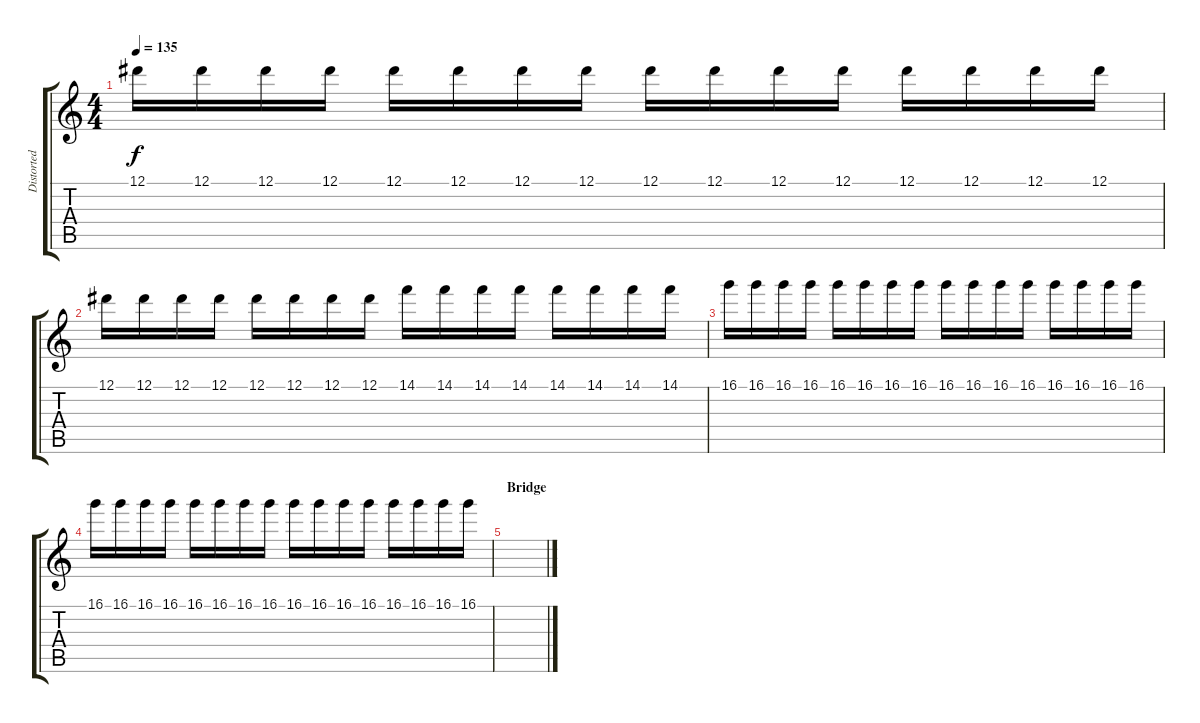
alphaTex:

\track ("Distorted Guitar" "Distorted ") {instrument distortionguitar}
\staff {score tabs}
\tuning (Eb4 Bb3 Gb3 Db3 Ab2 Db2) {hide}
\ts (4 4)
\tempo 135
\clef g2
\ks c
12.1.16{dy f} 12.1.16 12.1.16 12.1.16 12.1.16 12.1.16 12.1.16 12.1.16 12.1.16 12.1.16 12.1.16 12.1.16 12.1.16 12.1.16 12.1.16 12.1.16 |
12.1.16 12.1.16 12.1.16 12.1.16 12.1.16 12.1.16 12.1.16 12.1.16 14.1.16 14.1.16 14.1.16 14.1.16 14.1.16 14.1.16 14.1.16 14.1.16 |
16.1.16 16.1.16 16.1.16 16.1.16 16.1.16 16.1.16 16.1.16 16.1.16 16.1.16 16.1.16 16.1.16 16.1.16 16.1.16 16.1.16 16.1.16 16.1.16 |
16.1.16 16.1.16 16.1.16 16.1.16 16.1.16 16.1.16 16.1.16 16.1.16 16.1.16 16.1.16 16.1.16 16.1.16 16.1.16 16.1.16 16.1.16 16.1.16 |
\section ("" "Bridge")
